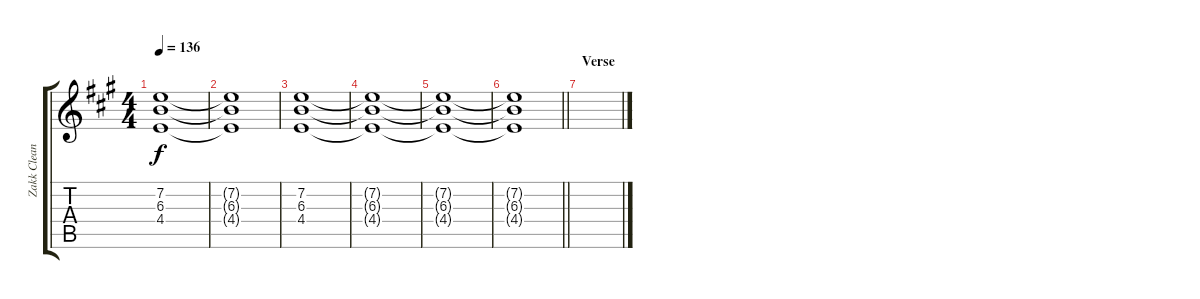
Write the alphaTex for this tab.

\track ("Zakk Clean" "Zakk Clean") {instrument electricguitarclean}
\staff {score tabs}
\tuning (D4 A3 F3 C3 G2 D2) {hide}
\ts (4 4)
\tempo 136
\clef g2
\ks a
(7.2{t} 6.3{t} 4.4{t}).1{dy f} |
(7.2{t} 6.3{t} 4.4{t}).1 |
(7.2 6.3 4.4).1 |
(7.2{t} 6.3{t} 4.4{t}).1 |
(7.2{t} 6.3{t} 4.4{t}).1 |
\barLineRight lightlight
(7.2{t} 6.3{t} 4.4{t}).1 |
\section ("" "Verse")
